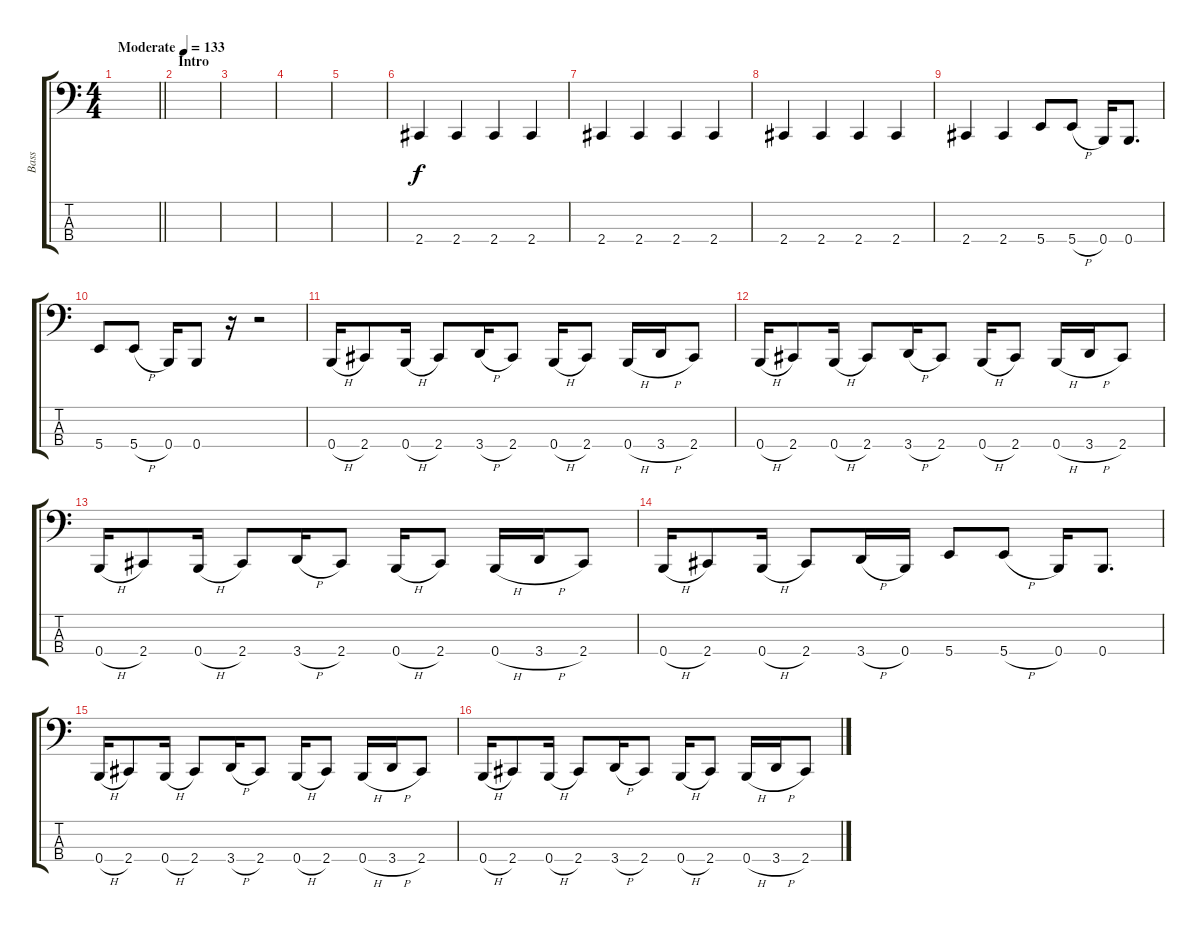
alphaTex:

\track ("Bass" "Bass") {instrument electricbassfinger}
\staff {score tabs}
\tuning (E2 B1 Gb1 B0) {hide}
\ts (4 4)
\tempo (133 "Moderate")
\clef f4
\barLineRight lightlight
\ks c
|
\section ("" "Intro")
|
|
|
|
2.4.4 2.4.4 2.4.4 2.4.4 |
2.4.4 2.4.4 2.4.4 2.4.4 |
2.4.4 2.4.4 2.4.4 2.4.4 |
2.4.4 2.4.4 5.4.8 5.4{h}.8 0.4.16 0.4.8{d} |
5.4.8 5.4{h}.8 0.4.16 0.4.8 r.16 r.2 |
0.4{h}.16 2.4.8 0.4{h}.16 2.4.8 3.4{h}.16 2.4.8 0.4{h}.16 2.4.8 0.4{h}.16 3.4{h}.16 2.4.8 |
0.4{h}.16 2.4.8 0.4{h}.16 2.4.8 3.4{h}.16 2.4.8 0.4{h}.16 2.4.8 0.4{h}.16 3.4{h}.16 2.4.8 |
0.4{h}.16 2.4.8 0.4{h}.16 2.4.8 3.4{h}.16 2.4.8 0.4{h}.16 2.4.8 0.4{h}.16 3.4{h}.16 2.4.8 |
0.4{h}.16 2.4.8 0.4{h}.16 2.4.8 3.4{h}.16 0.4.16 5.4.8 5.4{h}.8 0.4.16 0.4.8{d} |
0.4{h}.16 2.4.8 0.4{h}.16 2.4.8 3.4{h}.16 2.4.8 0.4{h}.16 2.4.8 0.4{h}.16 3.4{h}.16 2.4.8 |
0.4{h}.16 2.4.8 0.4{h}.16 2.4.8 3.4{h}.16 2.4.8 0.4{h}.16 2.4.8 0.4{h}.16 3.4{h}.16 2.4.8
